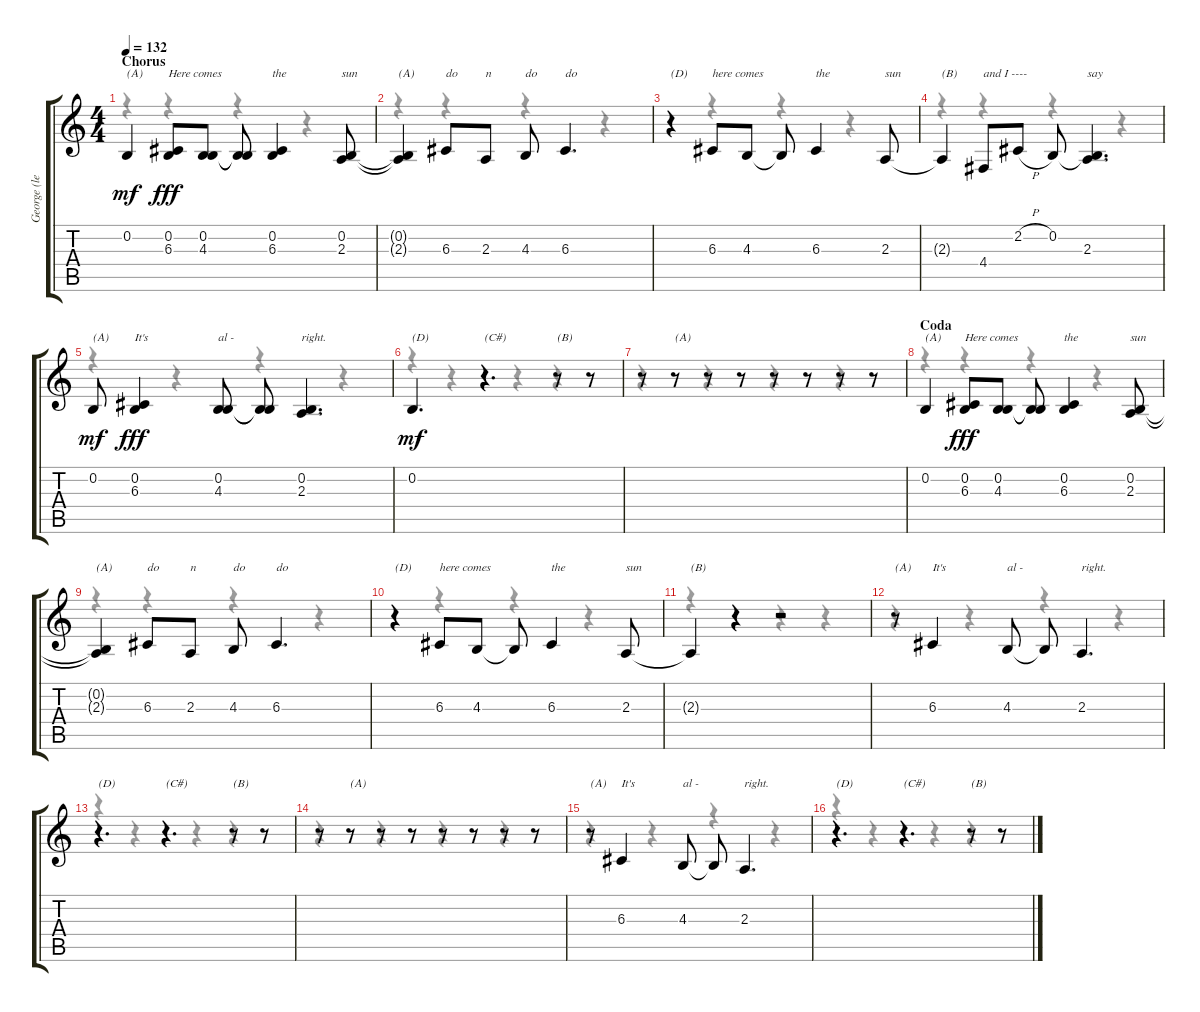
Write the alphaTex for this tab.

\track ("George (lead vocals)" "George (le") {instrument tenorsax}
\staff {score tabs}
\tuning (E4 B3 G3 D3 A2 E2) {hide}
\voice
\ts (4 4)
\section ("" "Chorus")
\tempo 132
\clef g2
\ks c
0.2.4{txt "(A)" dy mf} (0.2 6.3).8{txt "Here comes" dy fff} (0.2 4.3).8 (0.2{t} 4.3{t}).8 (0.2 6.3).4{txt "the"} (0.2 2.3).8{txt "sun"} |
(0.2{t} 2.3{t}).4{txt "(A)"} 6.3.8{txt "do"} 2.3.8{txt "n"} 4.3.8{txt "do"} 6.3.4{d txt "do"} |
r.4{txt "(D)"} 6.3.8{txt "here comes"} 4.3.8 4.3{t}.8 6.3.4{txt "the"} 2.3.8{txt "sun"} |
2.3{t}.4{txt "(B)"} 4.4.8{txt "and I ----"} 2.2{h}.8 0.2.8 (0.2{t} 2.3).4{d txt "say"} |
0.2.8{txt "(A)" dy mf} (0.2 6.3).4{txt "It's" dy fff} (0.2 4.3).8{txt "al -"} (0.2{t} 4.3{t}).8 (0.2 2.3).4{d txt "right."} |
0.2.4{d txt "(D)" dy mf} r.4{d txt "(C#)"} r.8{txt "(B)"} r.8 |
r.8 r.8{txt "(A)"} r.8 r.8 r.8 r.8 r.8 r.8 |
\section ("" "Coda")
0.2.4{txt "(A)"} (0.2 6.3).8{txt "Here comes" dy fff} (0.2 4.3).8 (0.2{t} 4.3{t}).8 (0.2 6.3).4{txt "the"} (0.2 2.3).8{txt "sun"} |
(0.2{t} 2.3{t}).4{txt "(A)"} 6.3.8{txt "do"} 2.3.8{txt "n"} 4.3.8{txt "do"} 6.3.4{d txt "do"} |
r.4{txt "(D)"} 6.3.8{txt "here comes"} 4.3.8 4.3{t}.8 6.3.4{txt "the"} 2.3.8{txt "sun"} |
2.3{t}.4{txt "(B)"} r.4{txt " "} r.2 |
r.8{txt "(A)"} 6.3.4{txt "It's"} 4.3.8{txt "al -"} 4.3{t}.8 2.3.4{d txt "right."} |
r.4{d txt "(D)"} r.4{d txt "(C#)"} r.8{txt "(B)"} r.8 |
r.8 r.8{txt "(A)"} r.8 r.8 r.8 r.8 r.8 r.8 |
r.8{txt "(A)"} 6.3.4{txt "It's"} 4.3.8{txt "al -"} 4.3{t}.8 2.3.4{d txt "right."} |
r.4{d txt "(D)"} r.4{d txt "(C#)"} r.8{txt "(B)"} r.8
\voice
\clef g2
\ottava regular
\simile none
\ks c
r.4{dy f} r.4 r.4 r.4 |
r.4 r.4 r.4 r.4 |
r.4 r.4 r.4 r.4 |
r.4 r.4 r.4 r.4 |
r.4 r.4 r.4 r.4 |
r.4 r.4 r.4 r.4 |
r.4 r.4 r.4 r.4 |
r.4 r.4 r.4 r.4 |
r.4 r.4 r.4 r.4 |
r.4 r.4 r.4 r.4 |
r.4 r.4 r.4 r.4 |
r.4 r.4 r.4 r.4 |
r.4 r.4 r.4 r.4 |
r.4 r.4 r.4 r.4 |
r.4 r.4 r.4 r.4 |
r.4 r.4 r.4 r.4
